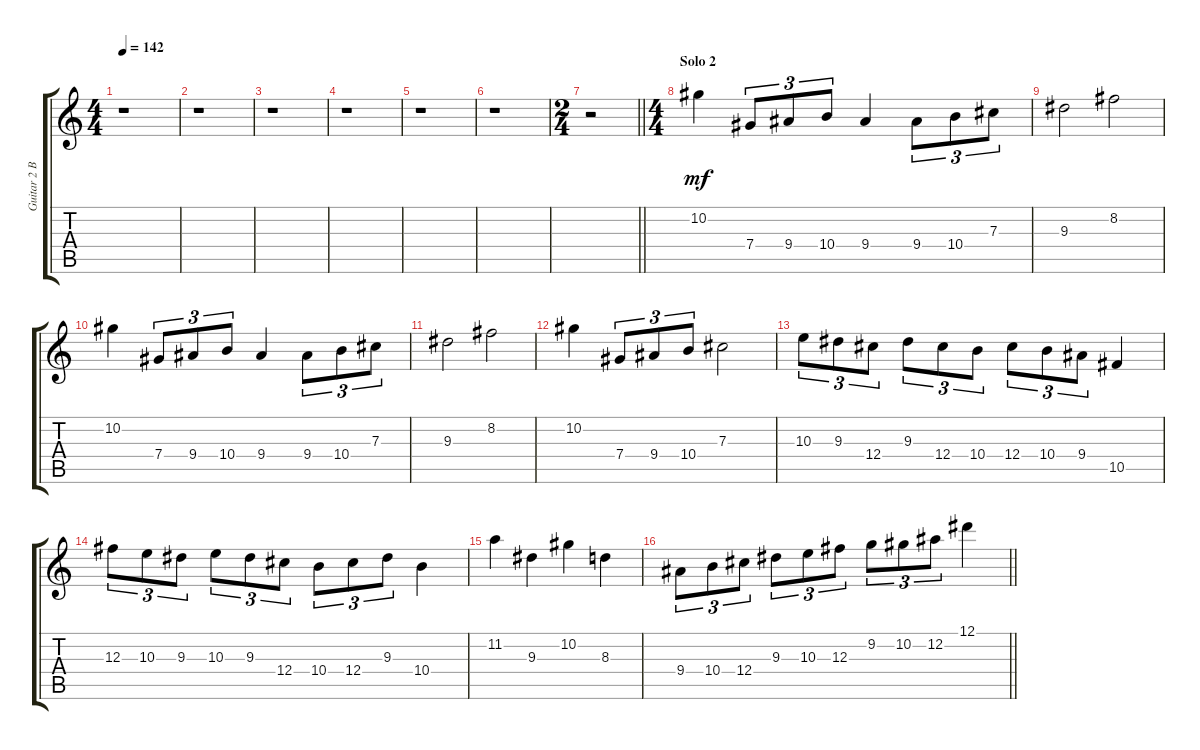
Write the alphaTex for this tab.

\track ("Guitar 2 Bernd Kurtzke" "Guitar 2 B") {instrument distortionguitar}
\staff {score tabs}
\tuning (Eb4 Bb3 Gb3 Db3 Ab2 Eb2) {hide}
\ts (4 4)
\tempo 142
\clef g2
\ks c
r.1{dy mf} |
r.1 |
r.1 |
r.1 |
r.1 |
r.1 |
\ts (2 4)
\barLineRight lightlight
r.2 |
\ts (4 4)
\section ("" "Solo 2")
10.2.4 7.4.8{tu (3 2)} 9.4.8{tu (3 2)} 10.4.8{tu (3 2)} 9.4.4 9.4.8{tu (3 2)} 10.4.8{tu (3 2)} 7.3.8{tu (3 2)} |
9.3.2 8.2.2 |
10.2.4 7.4.8{tu (3 2)} 9.4.8{tu (3 2)} 10.4.8{tu (3 2)} 9.4.4 9.4.8{tu (3 2)} 10.4.8{tu (3 2)} 7.3.8{tu (3 2)} |
9.3.2 8.2.2 |
10.2.4 7.4.8{tu (3 2)} 9.4.8{tu (3 2)} 10.4.8{tu (3 2)} 7.3.2 |
10.3.8{tu (3 2)} 9.3.8{tu (3 2)} 12.4.8{tu (3 2)} 9.3.8{tu (3 2)} 12.4.8{tu (3 2)} 10.4.8{tu (3 2)} 12.4.8{tu (3 2)} 10.4.8{tu (3 2)} 9.4.8{tu (3 2)} 10.5.4 |
12.3.8{tu (3 2)} 10.3.8{tu (3 2)} 9.3.8{tu (3 2)} 10.3.8{tu (3 2)} 9.3.8{tu (3 2)} 12.4.8{tu (3 2)} 10.4.8{tu (3 2)} 12.4.8{tu (3 2)} 9.3.8{tu (3 2)} 10.4.4 |
11.2.4 9.3.4 10.2.4 8.3.4 |
\barLineRight lightlight
9.4.8{tu (3 2)} 10.4.8{tu (3 2)} 12.4.8{tu (3 2)} 9.3.8{tu (3 2)} 10.3.8{tu (3 2)} 12.3.8{tu (3 2)} 9.2.8{tu (3 2)} 10.2.8{tu (3 2)} 12.2.8{tu (3 2)} 12.1.4
